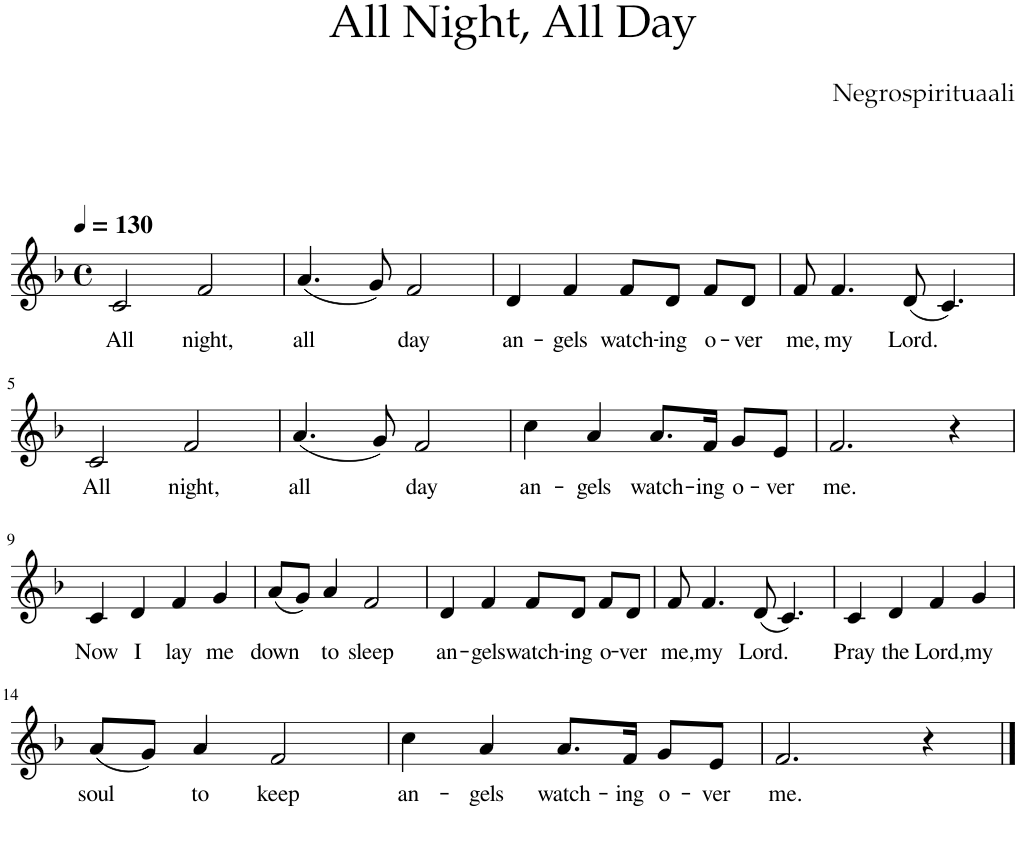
**kern	**text
*part1	*part1
*staff1	*staff1
*I"Staff	*
*clefG2	*
*k[b-]	*
*M4/4	*
*met(c)	*
*MM130	*
=1	=1
!	!LO:LY:b
2c/	All
!	!LO:LY:b
2f/	night,
=2	=2
!	!LO:LY:b
(4.a/	all
8g/)	.
!	!LO:LY:b
2f/	day
=3	=3
!	!LO:LY:b
4d/	an-
!	!LO:LY:b
4f/	-gels
!	!LO:LY:b
8f/L	watch-
!	!LO:LY:b
8d/J	-ing
!	!LO:LY:b
8f/L	o-
!	!LO:LY:b
8d/J	-ver
=4	=4
!	!LO:LY:b
8f/	me,
!	!LO:LY:b
4.f/	my
!	!LO:LY:b
(8d/	Lord.
4.c/)	.
!!LO:LB:g=z
=5	=5
!	!LO:LY:b
2c/	All
!	!LO:LY:b
2f/	night,
=6	=6
!	!LO:LY:b
(4.a/	all
8g/)	.
!	!LO:LY:b
2f/	day
=7	=7
!	!LO:LY:b
4cc\	an-
!	!LO:LY:b
4a/	-gels
!	!LO:LY:b
8.a/L	watch-
!	!LO:LY:b
16f/Jk	-ing
!	!LO:LY:b
8g/L	o-
!	!LO:LY:b
8e/J	-ver
=8	=8
!	!LO:LY:b
2.f/	me.
4r	.
!!LO:LB:g=z
=9	=9
!	!LO:LY:b
4c/	Now
!	!LO:LY:b
4d/	I
!	!LO:LY:b
4f/	lay
!	!LO:LY:b
4g/	me
=10	=10
!	!LO:LY:b
(8a/L	down
8g/J)	.
!	!LO:LY:b
4a/	to
!	!LO:LY:b
2f/	sleep
=11	=11
!	!LO:LY:b
4d/	an-
!	!LO:LY:b
4f/	-gels
!	!LO:LY:b
8f/L	watch-
!	!LO:LY:b
8d/J	-ing
!	!LO:LY:b
8f/L	o-
!	!LO:LY:b
8d/J	-ver
=12	=12
!	!LO:LY:b
8f/	me,
!	!LO:LY:b
4.f/	my
!	!LO:LY:b
(8d/	Lord.
4.c/)	.
=13	=13
!	!LO:LY:b
4c/	Pray
!	!LO:LY:b
4d/	the
!	!LO:LY:b
4f/	Lord,
!	!LO:LY:b
4g/	my
!!LO:LB:g=z
=14	=14
!	!LO:LY:b
(8a/L	soul
8g/J)	.
!	!LO:LY:b
4a/	to
!	!LO:LY:b
2f/	keep
=15	=15
!	!LO:LY:b
4cc\	an-
!	!LO:LY:b
4a/	-gels
!	!LO:LY:b
8.a/L	watch-
!	!LO:LY:b
16f/Jk	-ing
!	!LO:LY:b
8g/L	o-
!	!LO:LY:b
8e/J	-ver
=16	=16
!	!LO:LY:b
2.f/	me.
4r	.
==	==
*-	*-
